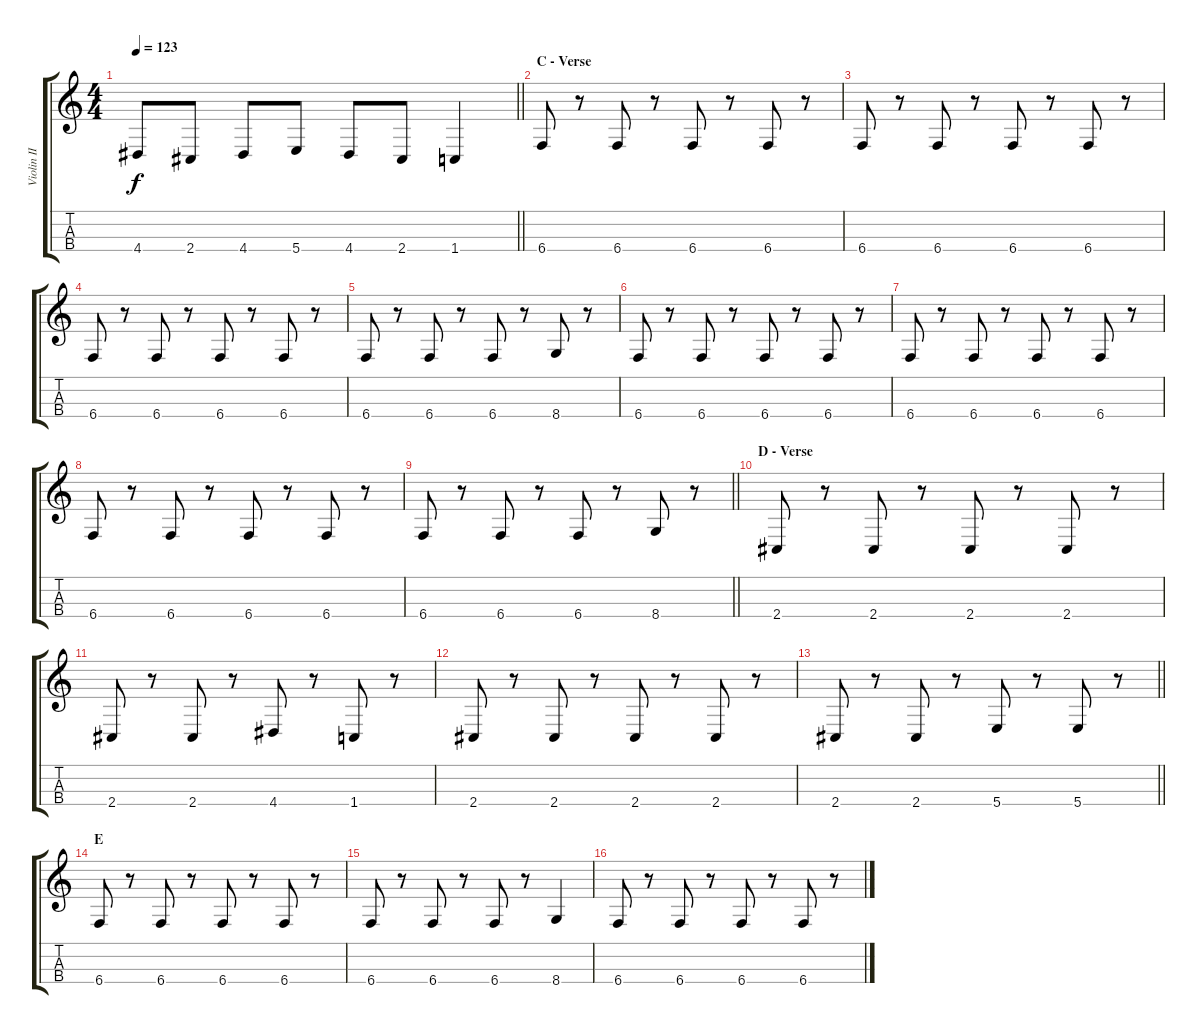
\track ("Violin II" "Violin II") {instrument violin}
\staff {score tabs}
\tuning (E4 B3 Gb3 B2) {hide}
\ts (4 4)
\tempo 123
\clef g2
\barLineRight lightlight
\ks c
4.4.8{dy f} 2.4.8 4.4.8 5.4.8 4.4.8 2.4.8 1.4.4 |
\section ("" "C - Verse")
6.4.8 r.8 6.4.8 r.8 6.4.8 r.8 6.4.8 r.8 |
6.4.8 r.8 6.4.8 r.8 6.4.8 r.8 6.4.8 r.8 |
6.4.8 r.8 6.4.8 r.8 6.4.8 r.8 6.4.8 r.8 |
6.4.8 r.8 6.4.8 r.8 6.4.8 r.8 8.4.8 r.8 |
6.4.8 r.8 6.4.8 r.8 6.4.8 r.8 6.4.8 r.8 |
6.4.8 r.8 6.4.8 r.8 6.4.8 r.8 6.4.8 r.8 |
6.4.8 r.8 6.4.8 r.8 6.4.8 r.8 6.4.8 r.8 |
\barLineRight lightlight
6.4.8 r.8 6.4.8 r.8 6.4.8 r.8 8.4.8 r.8 |
\section ("" "D - Verse")
2.4.8 r.8 2.4.8 r.8 2.4.8 r.8 2.4.8 r.8 |
2.4.8 r.8 2.4.8 r.8 4.4.8 r.8 1.4.8 r.8 |
2.4.8 r.8 2.4.8 r.8 2.4.8 r.8 2.4.8 r.8 |
\barLineRight lightlight
2.4.8 r.8 2.4.8 r.8 5.4.8 r.8 5.4.8 r.8 |
\section ("" "E")
6.4.8 r.8 6.4.8 r.8 6.4.8 r.8 6.4.8 r.8 |
6.4.8 r.8 6.4.8 r.8 6.4.8 r.8 8.4.4 |
6.4.8 r.8 6.4.8 r.8 6.4.8 r.8 6.4.8 r.8
